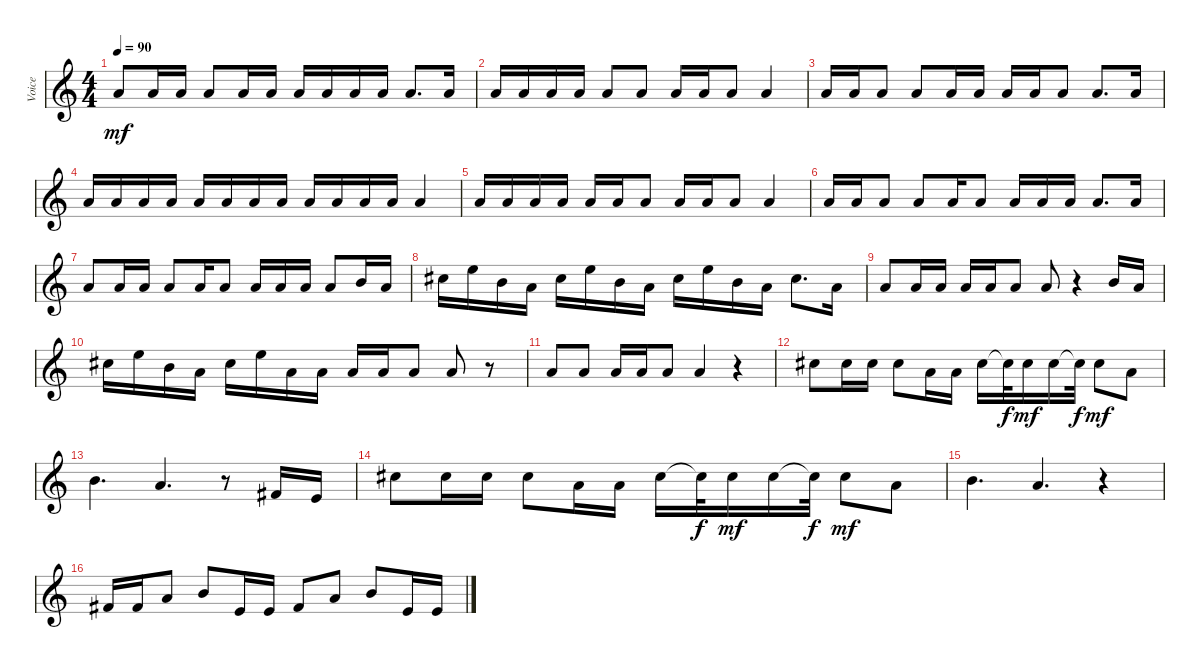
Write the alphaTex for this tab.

\track ("Voice" "Voice") {instrument lead2sawtooth}
\staff {score}
\tuning (E4 B3 G3 D3 A2 E2) {hide}
\ts (4 4)
\tempo 90
\clef g2
\ks c
10.2.8{dy mf} 10.2.16 10.2.16 10.2.8 10.2.16 10.2.16 10.2.16 10.2.16 10.2.16 10.2.16 10.2.8{d} 10.2.16 |
10.2.16 10.2.16 10.2.16 10.2.16 10.2.8 10.2.8 10.2.16 10.2.16 10.2.8 10.2.4 |
10.2.16 10.2.16 10.2.8 10.2.8 10.2.16 10.2.16 10.2.16 10.2.16 10.2.8 10.2.8{d} 10.2.16 |
10.2.16 10.2.16 10.2.16 10.2.16 10.2.16 10.2.16 10.2.16 10.2.16 10.2.16 10.2.16 10.2.16 10.2.16 10.2.4 |
10.2.16 10.2.16 10.2.16 10.2.16 10.2.16 10.2.16 10.2.8 10.2.16 10.2.16 10.2.8 10.2.4 |
10.2.16 10.2.16 10.2.8 10.2.8 10.2.16 10.2.8 10.2.16 10.2.16 10.2.16 10.2.8{d} 10.2.16 |
10.2.8 10.2.16 10.2.16 10.2.8 10.2.16 10.2.8 10.2.16 10.2.16 10.2.16 10.2.8 7.1.16 5.1.16 |
9.1.16 12.1.16 12.2.16 10.2.16 9.1.16 12.1.16 12.2.16 10.2.16 9.1.16 12.1.16 12.2.16 10.2.16 9.1.8{d} 10.2.16 |
10.2.8 10.2.16 10.2.16 10.2.16 10.2.16 10.2.8 10.2.8 r.4 7.1.16 5.1.16 |
9.1.16 12.1.16 12.2.16 10.2.16 9.1.16 12.1.16 10.2.16 10.2.16 10.2.16 10.2.16 10.2.8 10.2.8 r.8 |
10.2.8 10.2.8 10.2.16 10.2.16 10.2.8 10.2.4 r.4 |
9.1.8 9.1.16 9.1.16 9.1.8 10.2.16 10.2.16 9.1.16 9.1{t}.32{dy f} 9.1.16{dy mf} 9.1.16 9.1{t}.32{dy f} 9.1.8{dy mf} 10.2.8 |
7.1.4{d} 5.1.4{d} r.8 7.2.16 5.2.16 |
9.1.8 9.1.16 9.1.16 9.1.8 10.2.16 10.2.16 9.1.16 9.1{t}.32{dy f} 9.1.16{dy mf} 9.1.16 9.1{t}.32{dy f} 9.1.8{dy mf} 10.2.8 |
7.1.4{d} 5.1.4{d} r.4 |
7.2.16 7.2.16 5.1.8 7.1.8 5.2.16 5.2.16 2.1.8 5.1.8 7.1.8 0.1.16 0.1.16
